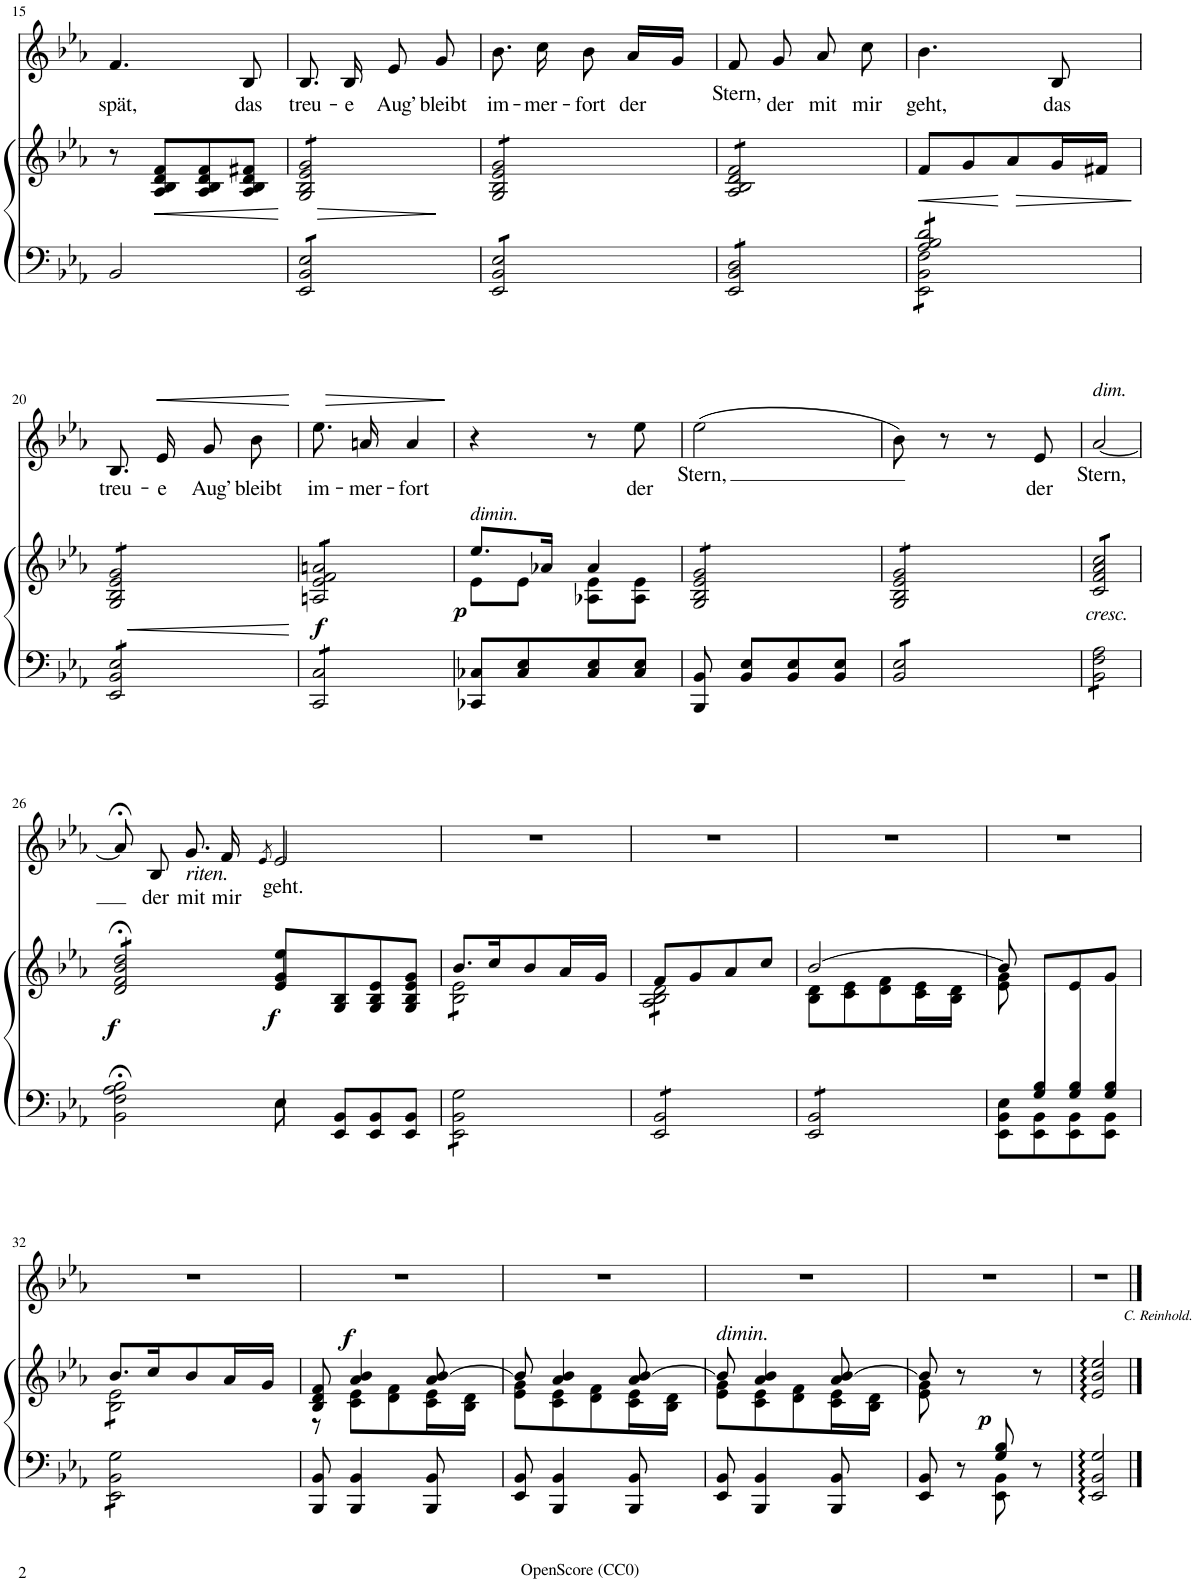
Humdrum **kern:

**kern	**kern	**dynam	**kern	**text	**dynam
*part2	*part2	*part2	*part1	*part1	*part1
*staff3	*staff2	*staff2/3	*staff1	*staff1	*staff1
*I"Pianoforte	*	*	*I"Singstimme Voice	*	*
*I'Pno	*	*	*	*	*
!!LO:PB:g=z
*clefF4	*clefG2	*	*clefG2	*	*
*k[b-e-a-]	*k[b-e-a-]	*	*k[b-e-a-]	*	*
*M2/4	*M2/4	*	*M2/4	*	*
=15	=15	=15	=15	=15	=15
!	!	!	!	!LO:LY:b	!
2BB-/	8r	.	4.f/	spät,	.
!	!	!LO:HP:b	!	!	!
.	8A-/ 8B-/ 8d/ 8f/L	<	.	.	.
.	8A-/ 8B-/ 8d/ 8f/	.	.	.	.
!	!	!	!	!LO:LY:b	!
.	8A-/ 8B-/ 8d/ 8f#X/J	.	8B-/	das	.
.	.	[	.	.	.
=16	=16	=16	=16	=16	=16
!	!	!LO:HP:b	!	!LO:LY:b	!
*tremolo	*	*	*	*	*
*	*tremolo	*	*	*	*
8EE-/ 8BB-/ 8E-/L	8G/ 8B-/ 8e-/ 8g/L	>	8.B-/	treu-	.
8EE-/ 8BB-/ 8E-/	8G/ 8B-/ 8e-/ 8g/	.	.	.	.
!	!	!	!	!LO:LY:b	!
.	.	.	16B-/	-e	.
!	!	!	!	!LO:LY:b	!
8EE-/ 8BB-/ 8E-/	8G/ 8B-/ 8e-/ 8g/	.	8e-/	Aug’	.
!	!	!	!	!LO:LY:b	!
8EE-/ 8BB-/ 8E-/J	8G/ 8B-/ 8e-/ 8g/J	.	8g/	bleibt	.
.	.	]	.	.	.
=17	=17	=17	=17	=17	=17
!	!	!	!	!LO:LY:b	!
8EE-/ 8BB-/ 8E-/L	8G/ 8B-/ 8e-/ 8g/L	.	8.b-\	im-	.
8EE-/ 8BB-/ 8E-/	8G/ 8B-/ 8e-/ 8g/	.	.	.	.
!	!	!	!	!LO:LY:b	!
.	.	.	16cc\	-mer-	.
!	!	!	!	!LO:LY:b	!
8EE-/ 8BB-/ 8E-/	8G/ 8B-/ 8e-/ 8g/	.	8b-\	-fort	.
!	!	!	!	!LO:LY:b	!
8EE-/ 8BB-/ 8E-/J	8G/ 8B-/ 8e-/ 8g/J	.	16a-/LL	der	.
.	.	.	16g/JJ	.	.
=18	=18	=18	=18	=18	=18
!	!	!	!	!LO:LY:b	!
8EE-/ 8BB-/ 8D/L	8A-/ 8B-/ 8d/ 8f/L	.	8f/	Stern,	.
!	!	!	!	!LO:LY:b	!
8EE-/ 8BB-/ 8D/	8A-/ 8B-/ 8d/ 8f/	.	8g/	der	.
!	!	!	!	!LO:LY:b	!
8EE-/ 8BB-/ 8D/	8A-/ 8B-/ 8d/ 8f/	.	8a-/	mit	.
!	!	!	!	!LO:LY:b	!
8EE-/ 8BB-/ 8D/J	8A-/ 8B-/ 8d/ 8f/J	.	8cc\	mir	.
*	*Xtremolo	*	*	*	*
=19	=19	=19	=19	=19	=19
*^	*	*	*	*	*
!	!	!	!LO:HP:b	!	!LO:LY:b	!
8A-/ 8B-/ 8d/L	8EE-\ 8BB-\ 8F\L	8f/L	<	4.b-\	geht,	.
8A-/ 8B-/ 8d/	8EE-\ 8BB-\ 8F\	8g/	.	.	.	.
!	!	!	!LO:HP:n=1:b	!	!	!
8A-/ 8B-/ 8d/	8EE-\ 8BB-\ 8F\	8a-/	[ >	.	.	.
!	!	!	!	!	!LO:LY:b	!
8A-/ 8B-/ 8d/J	8EE-\ 8BB-\ 8F\J	16g/L	.	8B-/	das	.
.	.	16f#X/JJ	.	.	.	.
*v	*v	*	*	*	*	*
.	.	]	.	.	.
!!LO:LB:g=z
=20	=20	=20	=20	=20	=20
!	!	!LO:HP:b	!	!LO:LY:b	!
*	*tremolo	*	*	*	*
8EE-/ 8BB-/ 8E-/L	8G/ 8B-/ 8e-/ 8g/L	<	8.B-/	treu-	.
8EE-/ 8BB-/ 8E-/	8G/ 8B-/ 8e-/ 8g/	.	.	.	.
!	!	!	!	!LO:LY:b	!LO:HP:b
.	.	.	16e-/	-e	<
!	!	!	!	!LO:LY:b	!
8EE-/ 8BB-/ 8E-/	8G/ 8B-/ 8e-/ 8g/	.	8g/	Aug’	.
!	!	!	!	!LO:LY:b	!
8EE-/ 8BB-/ 8E-/J	8G/ 8B-/ 8e-/ 8g/J	.	8b-\	bleibt	.
.	.	[	.	.	[
=21	=21	=21	=21	=21	=21
!	!	!LO:DY:b	!	!LO:LY:b	!LO:HP:b
8CC/ 8C/L	8An/ 8e-/ 8f/ 8an/L	f	8.ee-\	im-	>
8CC/ 8C/	8An/ 8e-/ 8f/ 8an/	.	.	.	.
!	!	!	!	!LO:LY:b	!
.	.	.	16an/	-mer-	.
!	!	!	!	!LO:LY:b	!
8CC/ 8C/	8An/ 8e-/ 8f/ 8an/	.	4a/	-fort	.
8CC/ 8C/J	8An/ 8e-/ 8f/ 8an/J	.	.	.	.
*	*Xtremolo	*	*	*	*
*Xtremolo	*	*	*	*	*
.	.	.	.	.	]
=22	=22	=22	=22	=22	=22
*	*^	*	*	*	*
!	!LO:TX:a:i:t=dimin.	!	!	!	!	!
!	!	!	!LO:DY:b	!	!	!
8CC-X/ 8C-X/L	8.ee-/L	8e-\L	p	4r	.	.
8C-/ 8E-/	.	8e-\J	.	.	.	.
.	16a-X/Jk	.	.	.	.	.
8C-/ 8E-/	4a-/	8A-X\ 8e-\L	.	8r	.	.
!	!	!	!	!	!LO:LY:b	!
8C-/ 8E-/J	.	8A-\ 8e-\J	.	8ee-\	der	.
=23	=23	=23	=23	=23	=23	=23
!	!	!	!	!	!LO:LY:b	!
*	*v	*v	*	*	*	*
*	*tremolo	*	*	*	*
8BBB-/ 8BB-/	8G/ 8B-/ 8e-/ 8g/L	.	(2ee-\	Stern,	.
8BB-/ 8E-/L	8G/ 8B-/ 8e-/ 8g/	.	.	.	.
8BB-/ 8E-/	8G/ 8B-/ 8e-/ 8g/	.	.	.	.
8BB-/ 8E-/J	8G/ 8B-/ 8e-/ 8g/J	.	.	.	.
=24	=24	=24	=24	=24	=24
*tremolo	*	*	*	*	*
8BB-/ 8E-/L	8G/ 8B-/ 8e-/ 8g/L	.	8b-\)	.	.
8BB-/ 8E-/	8G/ 8B-/ 8e-/ 8g/	.	8r	.	.
8BB-/ 8E-/	8G/ 8B-/ 8e-/ 8g/	.	8r	.	.
!	!	!	!	!LO:LY:b	!
8BB-/ 8E-/J	8G/ 8B-/ 8e-/ 8g/J	.	8e-/	der	.
=25	=25	=25	=25	=25	=25
!	!	!	!LO:TX:a:i:t=dim.	!	!
!	!LO:TX:b:i:t=cresc.	!	!	!	!
!	!	!	!	!LO:LY:b	!
8BB-\ 8F\ 8A-\L	8c/ 8f/ 8a-/ 8cc/L	.	[2a-/	Stern,	.
8BB-\ 8F\ 8A-\	8c/ 8f/ 8a-/ 8cc/	.	.	.	.
8BB-\ 8F\ 8A-\	8c/ 8f/ 8a-/ 8cc/	.	.	.	.
8BB-\ 8F\ 8A-\J	8c/ 8f/ 8a-/ 8cc/J	.	.	.	.
*Xtremolo	*	*	*	*	*
!!LO:LB:g=z
=26	=26	=26	=26	=26	=26
!	!	!LO:DY:b	!	!	!
2BB-\;< 2F\;< 2A-\;< 2B-\;<	8d/;< 8f/;< 8b-/;< 8dd/;<L	f	8a-;</]	.	.
!	!	!	!	!LO:LY:b	!
.	8d/;< 8f/;< 8b-/;< 8dd/;<	.	8B-/	der	.
!	!	!	!LO:TX:b:i:t=riten.	!	!
!	!	!	!	!LO:LY:b	!
.	8d/;< 8f/;< 8b-/;< 8dd/;<	.	8.g/	mit	.
.	8d/;< 8f/;< 8b-/;< 8dd/;<J	.	.	.	.
*	*Xtremolo	*	*	*	*
!	!	!	!	!LO:LY:b	!
.	.	.	16f/	mir	.
=27	=27	=27	=27	=27	=27
.	.	.	8qe-/	.	.
!	!	!LO:DY:b	!	!LO:LY:b	!
8E-\	8e-/ 8g/ 8ee-/L	f	2e-/	geht.	.
8EE-/ 8BB-/L	8G/ 8B-/	.	.	.	.
8EE-/ 8BB-/	8G/ 8B-/ 8e-/	.	.	.	.
8EE-/ 8BB-/J	8G/ 8B-/ 8e-/ 8g/J	.	.	.	.
=28	=28	=28	=28	=28	=28
*	*^	*	*	*	*
*tremolo	*	*	*	*	*	*
*	*tremolo	*	*	*	*	*
8EE-\ 8BB-\ 8G\L	8.b-/L	8B-\ 8e-\L	.	2r	.	.
8EE-\ 8BB-\ 8G\	.	8B-\ 8e-\	.	.	.	.
.	16cc/K	.	.	.	.	.
8EE-\ 8BB-\ 8G\	8b-/	8B-\ 8e-\	.	.	.	.
8EE-\ 8BB-\ 8G\J	16a-/L	8B-\ 8e-\J	.	.	.	.
*	*Xtremolo	*	*	*	*	*
.	16g/JJ	.	.	.	.	.
=29	=29	=29	=29	=29	=29	=29
*	*tremolo	*	*	*	*	*
8EE-/ 8BB-/L	8f/L	8A-\ 8B-\ 8d\L	.	2r	.	.
8EE-/ 8BB-/	8g/	8A-\ 8B-\ 8d\	.	.	.	.
8EE-/ 8BB-/	8a-/	8A-\ 8B-\ 8d\	.	.	.	.
8EE-/ 8BB-/J	8cc/J	8A-\ 8B-\ 8d\J	.	.	.	.
*	*Xtremolo	*	*	*	*	*
=30	=30	=30	=30	=30	=30	=30
8EE-/ 8BB-/L	[2b-/	8B-\ 8d\L	.	2r	.	.
8EE-/ 8BB-/	.	8c\ 8e-\	.	.	.	.
8EE-/ 8BB-/	.	8d\ 8f\	.	.	.	.
8EE-/ 8BB-/J	.	16c\ 16e-\L	.	.	.	.
*Xtremolo	*	*	*	*	*	*
.	.	16B-\ 16d\JJ	.	.	.	.
=31	=31	=31	=31	=31	=31	=31
*^	*	*	*	*	*	*
*	*^	*	*	*	*	*	*
8ryy	8ryy	8EE-\ 8BB-\ 8E-\L	8b-/]	8e-\ 8g\	.	2r	.	.
8B-/L	8G/L	8EE-\ 8BB-\	8ryy	4.ryy	.	.	.	.
4ryy	8G/ 8B-/	8EE-\ 8BB-\	8e-/	.	.	.	.	.
.	8G/ 8B-/J	8EE-\ 8BB-\J	8g/J	.	.	.	.	.
*v	*v	*v	*	*	*	*	*	*
!!LO:LB:g=z
=32	=32	=32	=32	=32	=32	=32
*tremolo	*	*	*	*	*	*
*	*tremolo	*	*	*	*	*
8EE-\ 8BB-\ 8G\L	8.b-/L	8B-\ 8e-\L	.	2r	.	.
8EE-\ 8BB-\ 8G\	.	8B-\ 8e-\	.	.	.	.
.	16cc/K	.	.	.	.	.
8EE-\ 8BB-\ 8G\	8b-/	8B-\ 8e-\	.	.	.	.
8EE-\ 8BB-\ 8G\J	16a-/L	8B-\ 8e-\J	.	.	.	.
*	*Xtremolo	*	*	*	*	*
*Xtremolo	*	*	*	*	*	*
.	16g/JJ	.	.	.	.	.
=33	=33	=33	=33	=33	=33	=33
8BBB-/ 8BB-/	8B-/ 8d/ 8f/	8r	.	2r	.	.
!	!	!	!LO:DY:a	!	!	!
4BBB-/ 4BB-/	4a-/ 4b-/	8c\ 8e-\L	f	.	.	.
.	.	8d\ 8f\	.	.	.	.
8BBB-/ 8BB-/	8a-/ [8b-/	16c\ 16e-\L	.	.	.	.
.	.	16B-\ 16d\JJ	.	.	.	.
=34	=34	=34	=34	=34	=34	=34
8EE-/ 8BB-/	8b-/]	8e-\ 8g\L	.	2r	.	.
4BBB-/ 4BB-/	4a-/ 4b-/	8c\ 8e-\	.	.	.	.
.	.	8d\ 8f\	.	.	.	.
8BBB-/ 8BB-/	8a-/ [8b-/	16c\ 16e-\L	.	.	.	.
.	.	16B-\ 16d\JJ	.	.	.	.
=35	=35	=35	=35	=35	=35	=35
!	!LO:TX:a:i:t=dimin.	!	!	!	!	!
8EE-/ 8BB-/	8b-/]	8e-\ 8g\L	.	2r	.	.
4BBB-/ 4BB-/	4a-/ 4b-/	8c\ 8e-\	.	.	.	.
.	.	8d\ 8f\	.	.	.	.
8BBB-/ 8BB-/	8a-/ [8b-/	16c\ 16e-\L	.	.	.	.
.	.	16B-\ 16d\JJ	.	.	.	.
=36	=36	=36	=36	=36	=36	=36
*^	*	*	*	*	*	*
4ryy	8EE-/ 8BB-/	8b-/]	8e-\ 8g\	.	2r	.	.
.	8r	8r	4.ryy	.	.	.	.
!	!	!	!	!LO:DY:b	!	!	!
8G/ 8B-/	8EE-\ 8BB-\	8ryy	.	p	.	.	.
8ryy	8r	8r	.	.	.	.	.
*	*	*v	*v	*	*	*	*
=37	=37	=37	=37	=37	=37	=37
!	!	!	!	!LO:TX:b:i:t=C. Reinhold.	!	!
*v	*v	*	*	*	*	*
2EE-/: 2BB-/: 2G/:	2e-/: 2b-/: 2ee-/:	.	2r	.	.
==	==	==	==	==	==
*-	*-	*-	*-	*-	*-
